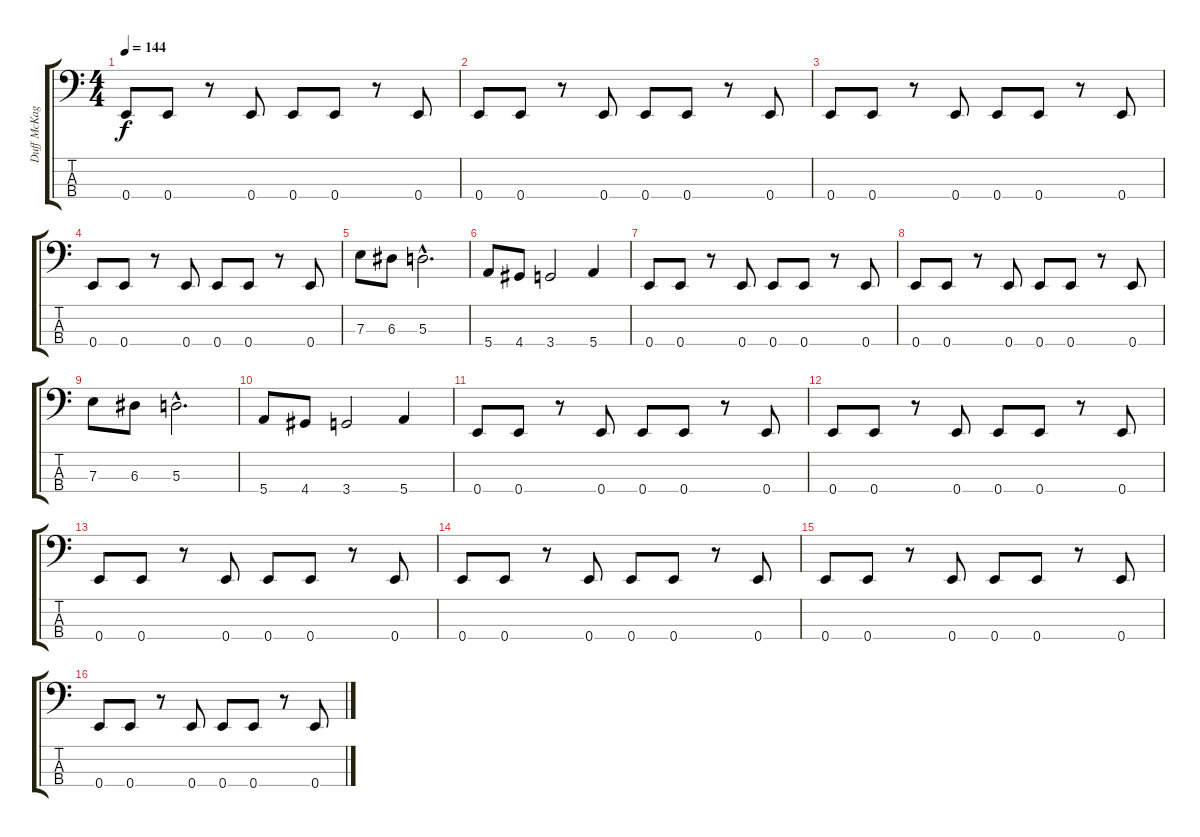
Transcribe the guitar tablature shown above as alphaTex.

\track ("Duff McKagan" "Duff McKag") {instrument electricbassfinger}
\staff {score tabs}
\tuning (G2 D2 A1 E1) {hide}
\ts (4 4)
\tempo 144
\clef f4
\ks c
0.4.8{dy f instrument electricbassfinger} 0.4.8 r.8 0.4.8 0.4.8 0.4.8 r.8 0.4.8 |
0.4.8 0.4.8 r.8 0.4.8 0.4.8 0.4.8 r.8 0.4.8 |
0.4.8 0.4.8 r.8 0.4.8 0.4.8 0.4.8 r.8 0.4.8 |
0.4.8 0.4.8 r.8 0.4.8 0.4.8 0.4.8 r.8 0.4.8 |
7.3.8 6.3.8 5.3{hac}.2{d} |
5.4.8 4.4.8 3.4.2 5.4.4 |
0.4.8 0.4.8 r.8 0.4.8 0.4.8 0.4.8 r.8 0.4.8 |
0.4.8 0.4.8 r.8 0.4.8 0.4.8 0.4.8 r.8 0.4.8 |
7.3.8 6.3.8 5.3{hac}.2{d} |
5.4.8 4.4.8 3.4.2 5.4.4 |
0.4.8 0.4.8 r.8 0.4.8 0.4.8 0.4.8 r.8 0.4.8 |
0.4.8 0.4.8 r.8 0.4.8 0.4.8 0.4.8 r.8 0.4.8 |
0.4.8 0.4.8 r.8 0.4.8 0.4.8 0.4.8 r.8 0.4.8 |
0.4.8 0.4.8 r.8 0.4.8 0.4.8 0.4.8 r.8 0.4.8 |
0.4.8 0.4.8 r.8 0.4.8 0.4.8 0.4.8 r.8 0.4.8 |
0.4.8 0.4.8 r.8 0.4.8 0.4.8 0.4.8 r.8 0.4.8
